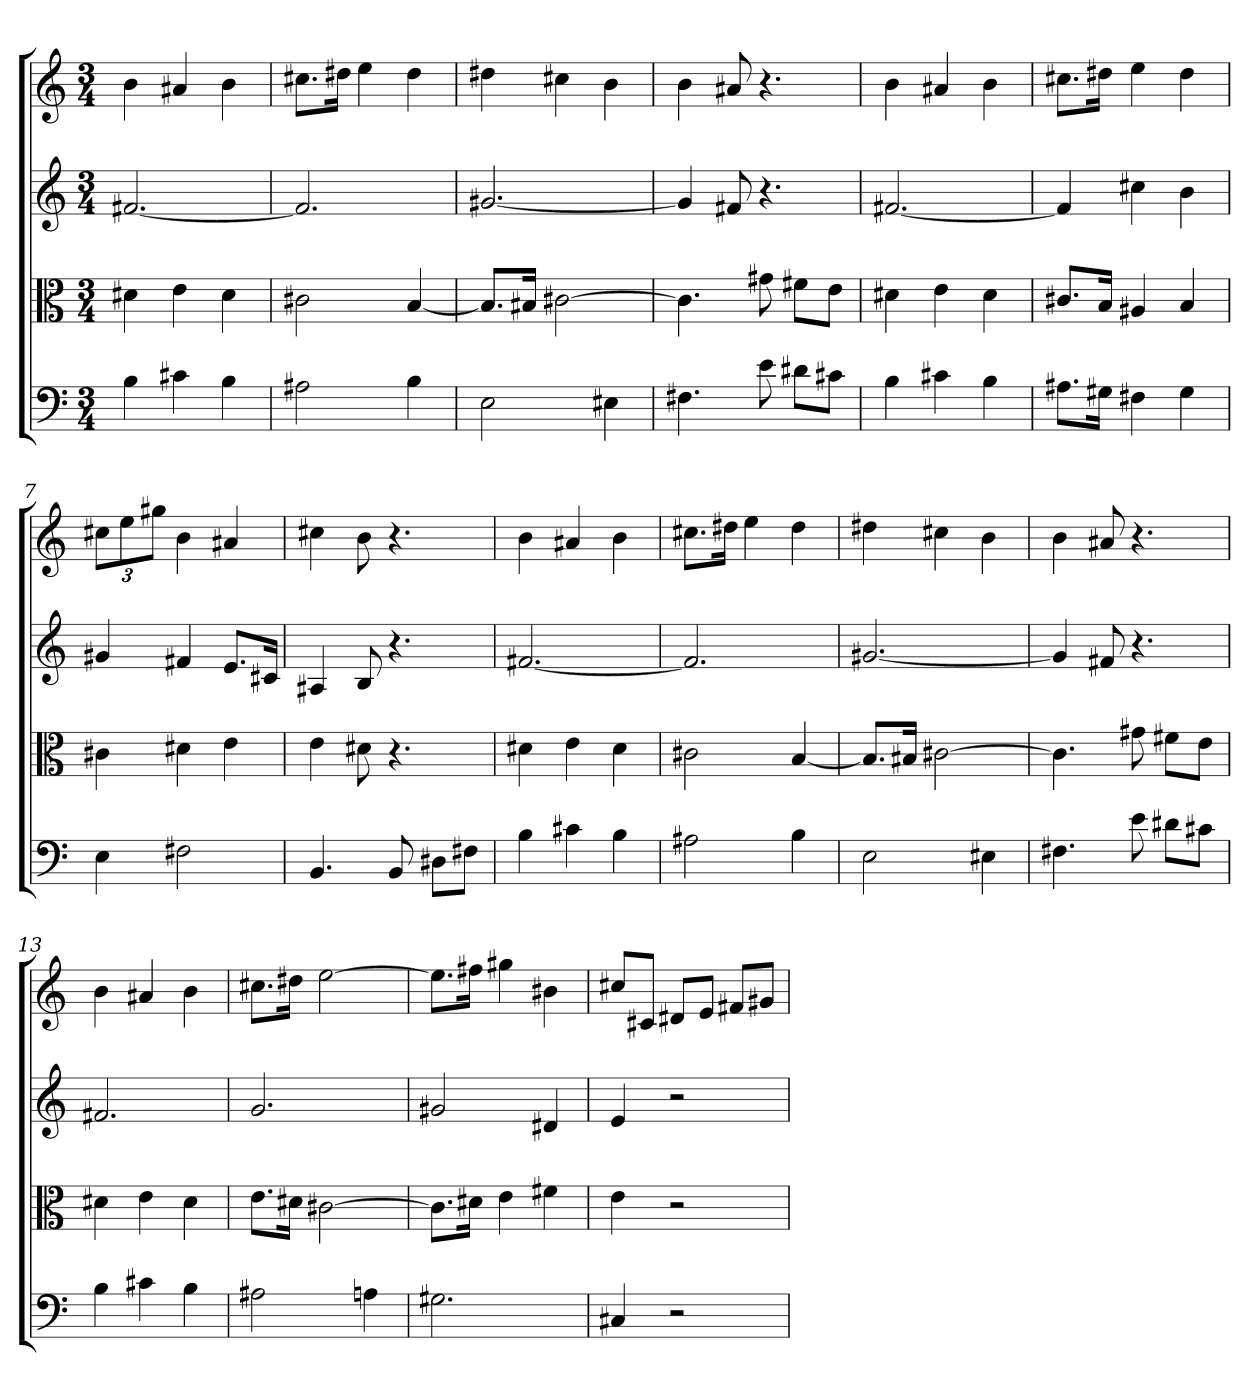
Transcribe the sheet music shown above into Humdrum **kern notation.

**kern	**kern	**kern	**kern
*part4	*part3	*part2	*part1
*staff4	*staff3	*staff2	*staff1
*clefF4	*clefC3	*	*
*k[]	*k[]	*k[]	*k[]
*a:	*a:	*a:	*a:
*M3/4	*M3/4	*M3/4	*M3/4
=	=	=	=
4B	4d#X	[2.f#X	4b
4c#X	4e	.	4a#X
4B	4d#	.	4b
=2	=2	=2	=2
2A#X	2c#X	2.f#]	8.cc#XL
.	.	.	16dd#XJk
.	.	.	4ee
4B	[4B	.	4dd#
=3	=3	=3	=3
2E	8.B/L]	[2.g#X	4dd#X
.	16B#X/Jk	.	.
.	[2c#X	.	4cc#X
4E#X	.	.	4b
=4	=4	=4	=4
4.F#X	4.c#]	4g#]	4b
.	.	8f#X	8a#X
8e	8g#X	4.r	4.r
8d#X\L	8f#X\L	.	.
8c#X\J	8e\J	.	.
=5	=5	=5	=5
4B	4d#X	[2.f#X	4b
4c#X	4e	.	4a#X
4B	4d#	.	4b
=6	=6	=6	=6
8.A#X\L	8.c#X/L	4f#]	8.cc#XL
16G#X\Jk	16B/Jk	.	16dd#XJk
4F#X	4A#X	4cc#X	4ee
4G#	4B	4b	4dd#
=7	=7	=7	=7
4E	4c#X	4g#X	12cc#XL
.	.	.	12ee
.	.	.	12gg#XJ
2F#X	4d#X	4f#X	4b
.	4e	8.eL	4a#X
.	.	16c#XJk	.
=8	=8	=8	=8
4.BB	4e	4A#X	4cc#X
.	8d#X	8B	8b
8BB	4.r	4.r	4.r
8D#X\L	.	.	.
8F#X\J	.	.	.
=9	=9	=9	=9
4B	4d#X	[2.f#X	4b
4c#X	4e	.	4a#X
4B	4d#	.	4b
=10	=10	=10	=10
2A#X	2c#X	2.f#]	8.cc#XL
.	.	.	16dd#XJk
.	.	.	4ee
4B	[4B	.	4dd#
=11	=11	=11	=11
2E	8.B/L]	[2.g#X	4dd#X
.	16B#X/Jk	.	.
.	[2c#X	.	4cc#X
4E#X	.	.	4b
=12	=12	=12	=12
4.F#X	4.c#]	4g#]	4b
.	.	8f#X	8a#X
8e	8g#X	4.r	4.r
8d#X\L	8f#X\L	.	.
8c#X\J	8e\J	.	.
=13	=13	=13	=13
4B	4d#X	2.f#X	4b
4c#X	4e	.	4a#X
4B	4d#	.	4b
=14	=14	=14	=14
2A#X	8.e\L	2.g	8.cc#XL
.	16d#X\Jk	.	16dd#XJk
.	[2c#X	.	[2ee
4An	.	.	.
=15	=15	=15	=15
2.G#X	8.c#\L]	2g#X	8.eeL]
.	16d#X\Jk	.	16ff#XJk
.	4e	.	4gg#X
.	4f#X	4d#X	4b#X
=16	=16	=16	=16
4C#X	4e	4e	8cc#XL
.	.	.	8c#XJ
2r	2r	2r	8d#XL
.	.	.	8eJ
.	.	.	8f#XL
.	.	.	8g#XJ
=	=	=	=
*-	*-	*-	*-
